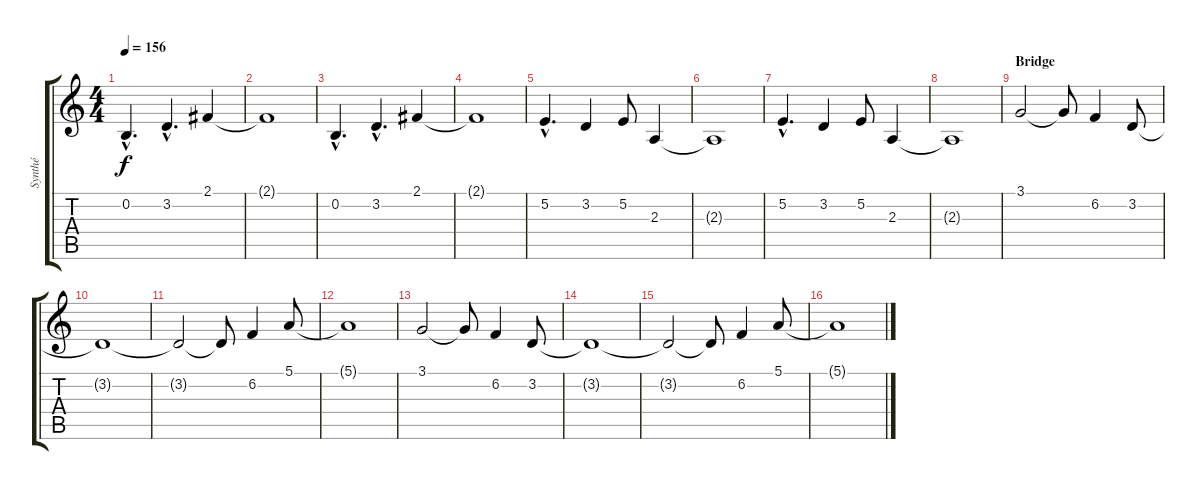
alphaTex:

\track ("Synthé" "Synthé") {instrument pad2warm}
\staff {score tabs}
\tuning (E4 B3 G3 D3 A2 E2) {hide}
\ts (4 4)
\tempo 156
\clef g2
\ks c
0.2{hac}.4{d dy f} 3.2{hac}.4{d} 2.1.4 |
2.1{t}.1 |
0.2{hac}.4{d} 3.2{hac}.4{d} 2.1.4 |
2.1{t}.1 |
5.2{hac}.4{d} 3.2.4 5.2.8 2.3.4 |
2.3{t}.1 |
5.2{hac}.4{d} 3.2.4 5.2.8 2.3.4 |
2.3{t}.1 |
\section ("" "Bridge")
3.1.2{instrument pad2warm} 3.1{t}.8 6.2.4 3.2.8 |
3.2{t}.1 |
3.2{t}.2 3.2{t}.8 6.2.4 5.1.8 |
5.1{t}.1 |
3.1.2 3.1{t}.8 6.2.4 3.2.8 |
3.2{t}.1 |
3.2{t}.2 3.2{t}.8 6.2.4 5.1.8 |
5.1{t}.1
